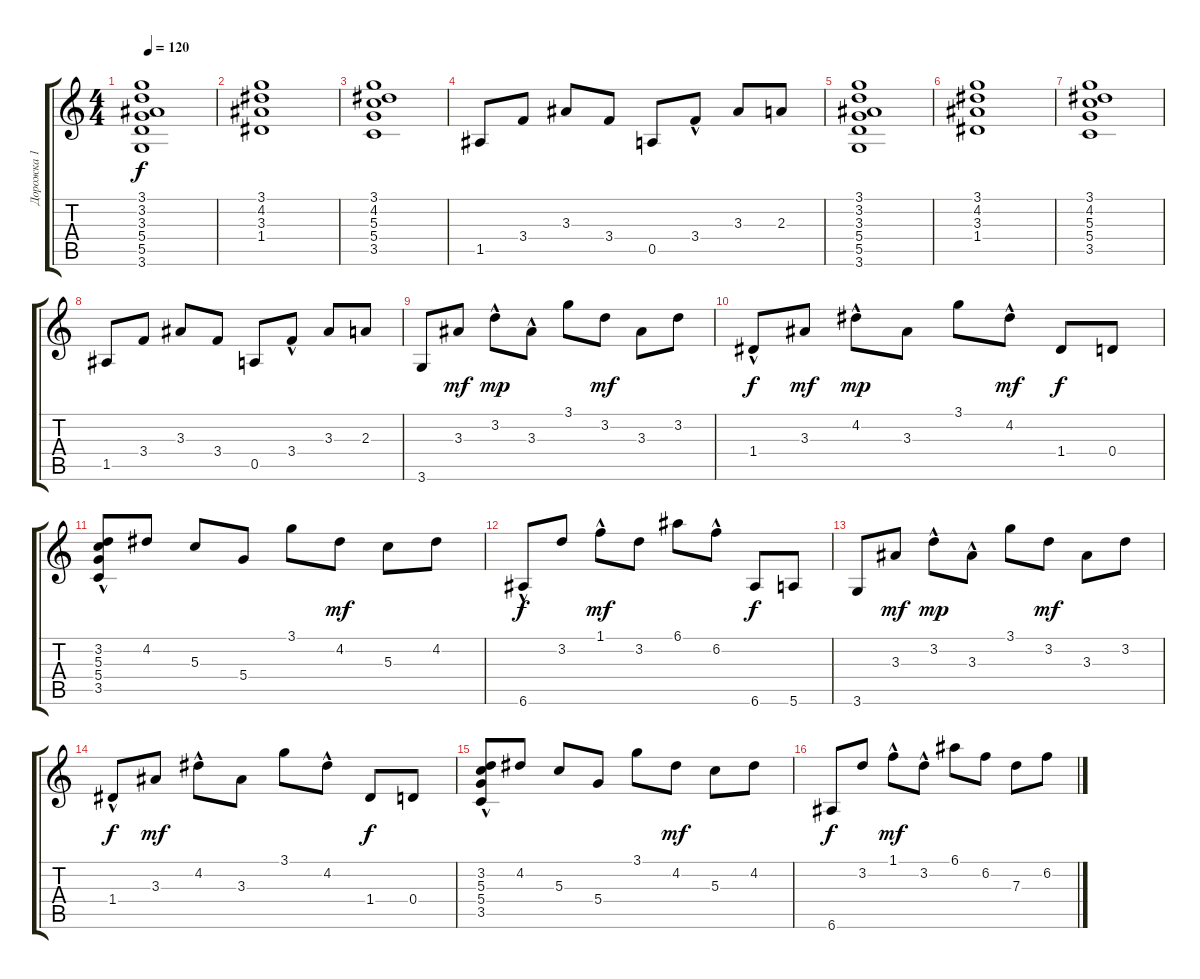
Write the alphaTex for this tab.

\track ("Дорожка 1" "Дорожка 1") {instrument acousticguitarsteel}
\staff {score tabs}
\tuning (E4 B3 G3 D3 A2 E2) {hide}
\ts (4 4)
\tempo 120
\clef g2
\ks c
(3.1 3.2 3.3 5.4 5.5 3.6).1{dy f} |
(3.1 4.2 3.3 1.4).1 |
(3.1 4.2 5.3 5.4 3.5).1 |
1.5.8 3.4.8 3.3.8 3.4.8 0.5.8 3.4{hac}.8 3.3.8 2.3.8 |
(3.1 3.2 3.3 5.4 5.5 3.6).1 |
(3.1 4.2 3.3 1.4).1 |
(3.1 4.2 5.3 5.4 3.5).1 |
1.5.8 3.4.8 3.3.8 3.4.8 0.5.8 3.4{hac}.8 3.3.8 2.3.8 |
3.6.8 3.3.8{dy mf} 3.2{hac}.8{dy mp} 3.3{hac}.8 3.1.8 3.2.8{dy mf} 3.3.8 3.2.8 |
1.4{hac}.8{dy f} 3.3.8{dy mf} 4.2{hac}.8{dy mp} 3.3.8 3.1.8 4.2{hac}.8{dy mf} 1.4.8{dy f} 0.4.8 |
(3.2 5.3 5.4{hac} 3.5).8 4.2.8 5.3.8 5.4.8 3.1.8 4.2.8{dy mf} 5.3.8 4.2.8 |
6.6{hac}.8{dy f} 3.2.8 1.1{hac}.8{dy mf} 3.2.8 6.1.8 6.2{hac}.8 6.6.8{dy f} 5.6.8 |
3.6.8 3.3.8{dy mf} 3.2{hac}.8{dy mp} 3.3{hac}.8 3.1.8 3.2.8{dy mf} 3.3.8 3.2.8 |
1.4{hac}.8{dy f} 3.3.8{dy mf} 4.2{hac}.8 3.3.8 3.1.8 4.2{hac}.8 1.4.8{dy f} 0.4.8 |
(3.2 5.3 5.4{hac} 3.5).8 4.2.8 5.3.8 5.4.8 3.1.8 4.2.8{dy mf} 5.3.8 4.2.8 |
6.6.8{dy f} 3.2.8 1.1{hac}.8{dy mf} 3.2{hac}.8 6.1.8 6.2.8 7.3.8 6.2.8
